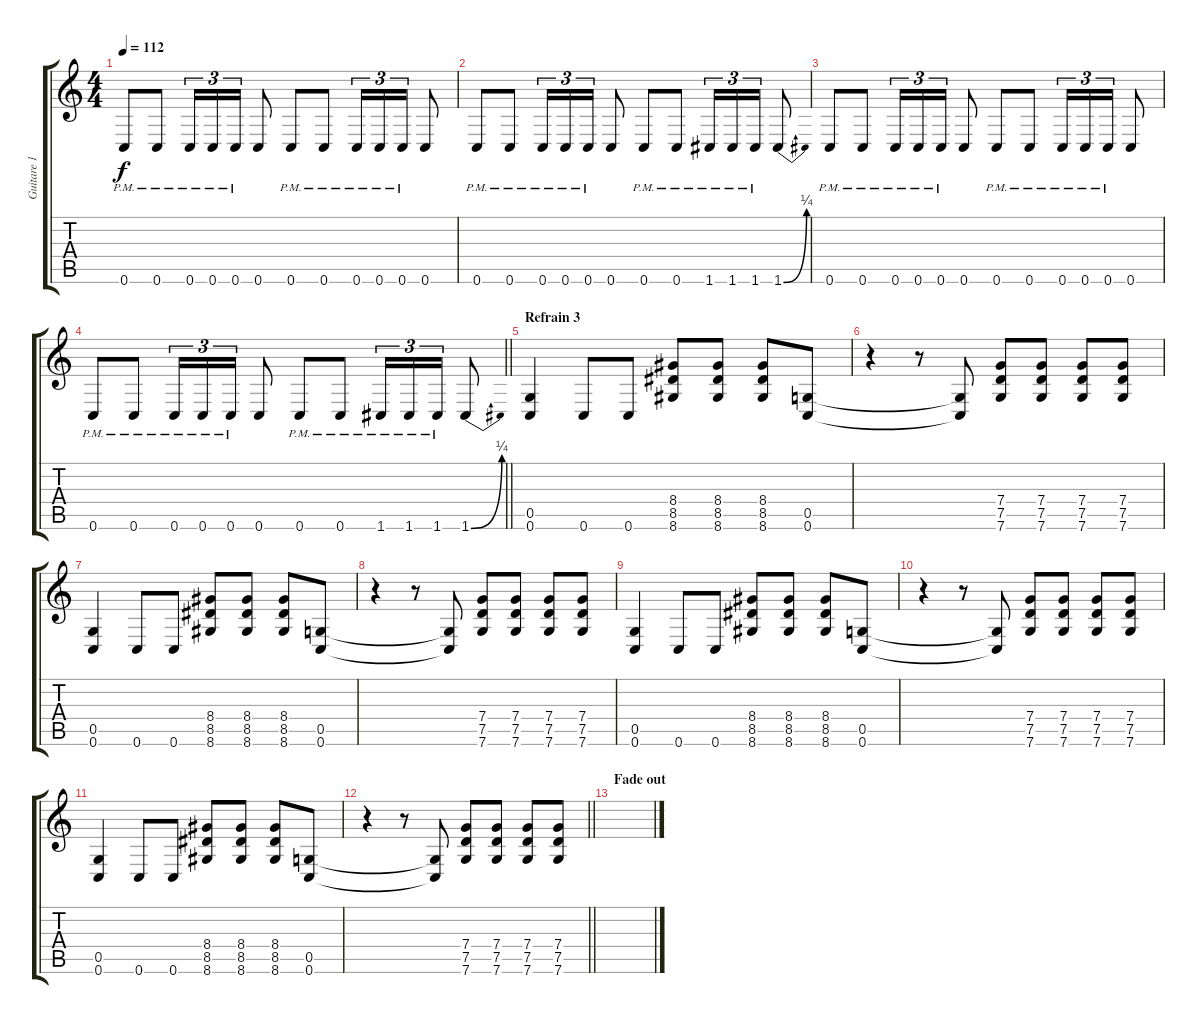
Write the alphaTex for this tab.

\track ("Guitare 1" "Guitare 1") {instrument distortionguitar}
\staff {score tabs}
\tuning (D4 A3 F3 C3 G2 C2) {hide}
\ts (4 4)
\tempo 112
\clef g2
\ks c
0.6{pm}.8{dy f} 0.6{pm}.8 0.6{pm}.16{tu (3 2)} 0.6{pm}.16{tu (3 2)} 0.6{pm}.16{tu (3 2)} 0.6.8 0.6{pm}.8 0.6{pm}.8 0.6{pm}.16{tu (3 2)} 0.6{pm}.16{tu (3 2)} 0.6{pm}.16{tu (3 2)} 0.6.8 |
0.6{pm}.8 0.6{pm}.8 0.6{pm}.16{tu (3 2)} 0.6{pm}.16{tu (3 2)} 0.6{pm}.16{tu (3 2)} 0.6.8 0.6{pm}.8 0.6{pm}.8 1.6{pm}.16{tu (3 2)} 1.6{pm}.16{tu (3 2)} 1.6{pm}.16{tu (3 2)} 1.6{be (bend 0 0 60 1)}.8 |
0.6{pm}.8 0.6{pm}.8 0.6{pm}.16{tu (3 2)} 0.6{pm}.16{tu (3 2)} 0.6{pm}.16{tu (3 2)} 0.6.8 0.6{pm}.8 0.6{pm}.8 0.6{pm}.16{tu (3 2)} 0.6{pm}.16{tu (3 2)} 0.6{pm}.16{tu (3 2)} 0.6.8 |
\barLineRight lightlight
0.6{pm}.8 0.6{pm}.8 0.6{pm}.16{tu (3 2)} 0.6{pm}.16{tu (3 2)} 0.6{pm}.16{tu (3 2)} 0.6.8 0.6{pm}.8 0.6{pm}.8 1.6{pm}.16{tu (3 2)} 1.6{pm}.16{tu (3 2)} 1.6{pm}.16{tu (3 2)} 1.6{be (bend 0 0 60 1)}.8 |
\section ("" "Refrain 3")
(0.5 0.6).4 0.6.8 0.6.8 (8.4 8.5 8.6).8 (8.4 8.5 8.6).8 (8.4 8.5 8.6).8 (0.5 0.6).8 |
r.4 r.8 (0.5{t} 0.6{t}).8 (7.4 7.5 7.6).8 (7.4 7.5 7.6).8 (7.4 7.5 7.6).8 (7.4 7.5 7.6).8 |
(0.5 0.6).4 0.6.8 0.6.8 (8.4 8.5 8.6).8 (8.4 8.5 8.6).8 (8.4 8.5 8.6).8 (0.5 0.6).8 |
r.4 r.8 (0.5{t} 0.6{t}).8 (7.4 7.5 7.6).8 (7.4 7.5 7.6).8 (7.4 7.5 7.6).8 (7.4 7.5 7.6).8 |
(0.5 0.6).4 0.6.8 0.6.8 (8.4 8.5 8.6).8 (8.4 8.5 8.6).8 (8.4 8.5 8.6).8 (0.5 0.6).8 |
r.4 r.8 (0.5{t} 0.6{t}).8 (7.4 7.5 7.6).8 (7.4 7.5 7.6).8 (7.4 7.5 7.6).8 (7.4 7.5 7.6).8 |
(0.5 0.6).4 0.6.8 0.6.8 (8.4 8.5 8.6).8 (8.4 8.5 8.6).8 (8.4 8.5 8.6).8 (0.5 0.6).8 |
\barLineRight lightlight
r.4 r.8 (0.5{t} 0.6{t}).8 (7.4 7.5 7.6).8 (7.4 7.5 7.6).8 (7.4 7.5 7.6).8 (7.4 7.5 7.6).8 |
\section ("" "Fade out")
